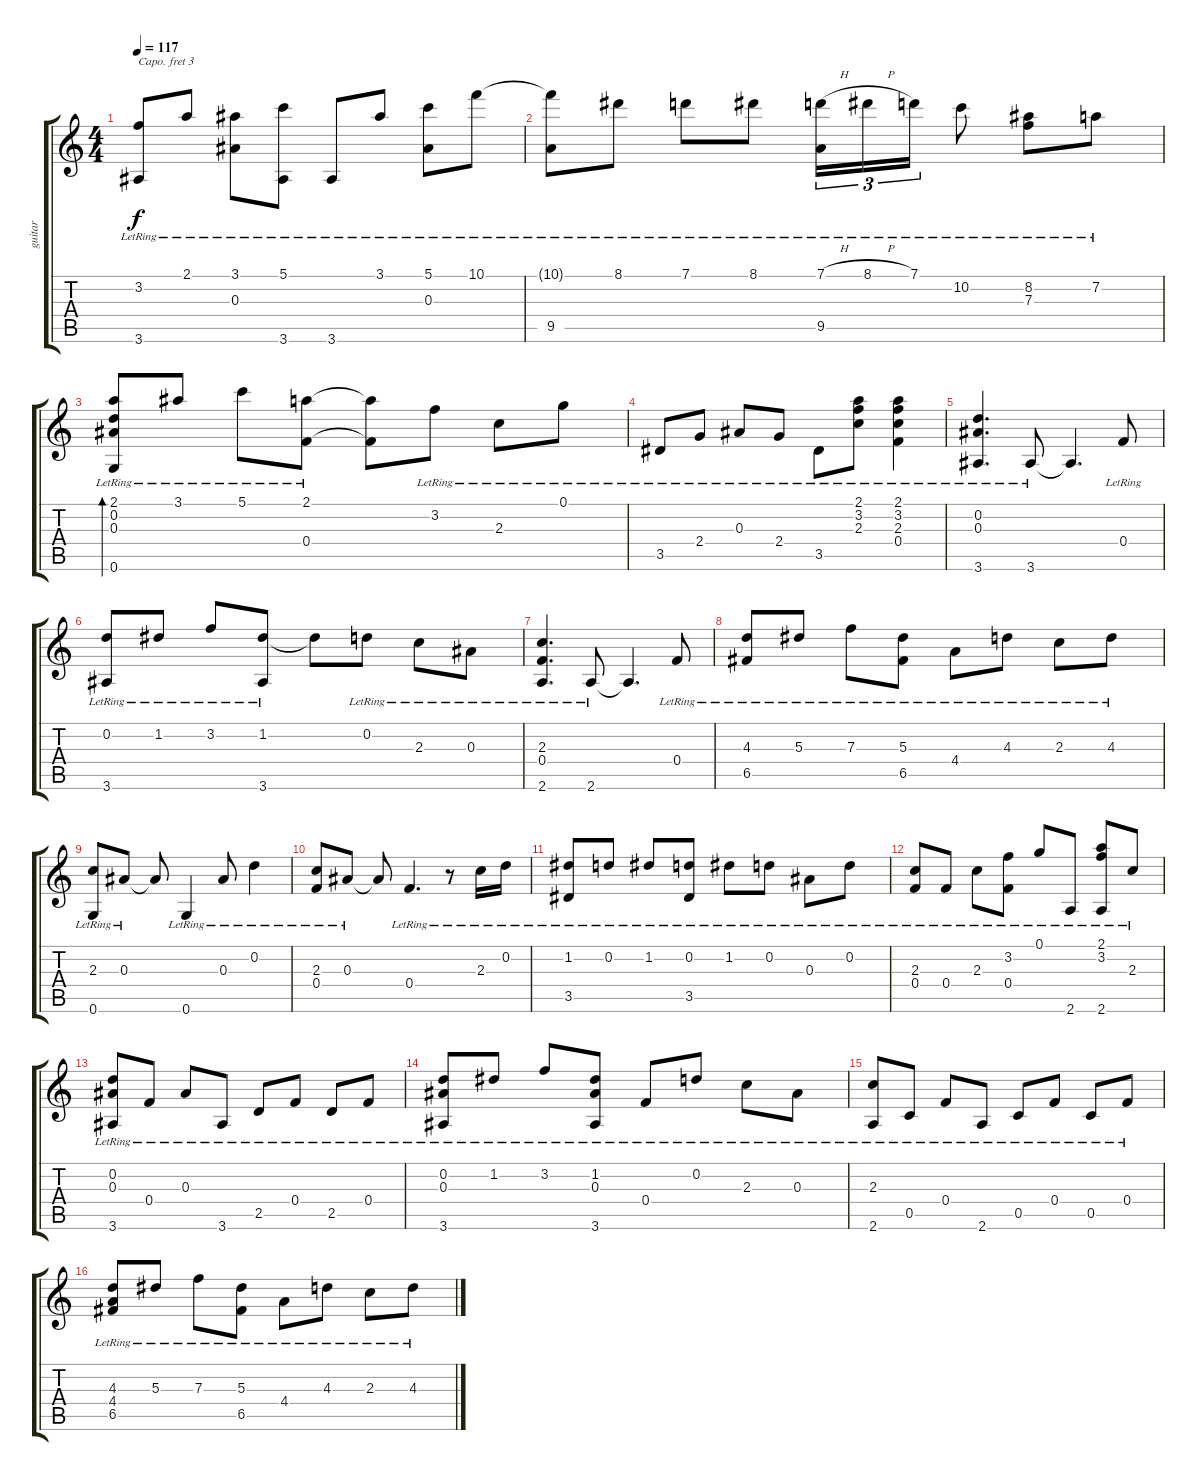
\track ("guitar" "guitar") {instrument acousticguitarnylon}
\staff {score tabs}
\capo 3
\tuning (E4 B3 G3 D3 A2 E2) {hide}
\ts (4 4)
\tempo 117
\clef g2
\ks c
(3.2{lr} 3.6{lr}).8{dy f instrument acousticguitarnylon} 2.1{lr}.8 (3.1{lr} 0.3{lr}).8 (5.1{lr} 3.6{lr}).8 3.6{lr}.8 3.1{lr}.8 (5.1{lr} 0.3{lr}).8 10.1{lr}.8 |
(10.1{t} 9.5{lr}).8 8.1{lr}.8 7.1{lr}.8 8.1{lr}.8 (7.1{h lr} 9.5{lr}).16{tu (3 2)} 8.1{h lr}.16{tu (3 2)} 7.1{lr}.16{tu (3 2)} 10.2{lr}.8 (8.2{lr} 7.3{lr}).8 7.2{lr}.8 |
(2.1{lr} 0.2{lr} 0.3{lr} 0.6{lr}).8{bd 120} 3.1{lr}.8 5.1{lr}.8 (2.1{lr} 0.4{lr}).8 (2.1{t} 0.4{t}).8 3.2{lr}.8 2.3{lr}.8 0.1{lr}.8 |
3.5{lr}.8 2.4{lr}.8 0.3{lr}.8 2.4{lr}.8 3.5{lr}.8 (2.1{lr} 3.2{lr} 2.3{lr}).8 (2.1{lr} 3.2{lr} 2.3{lr} 0.4{lr}).4 |
(0.2{lr} 0.3{lr} 3.6{lr}).4{d} 3.6{lr}.8 3.6{t}.4{d} 0.4{lr}.8 |
(0.2{lr} 3.6{lr}).8 1.2{lr}.8 3.2{lr}.8 (1.2{lr} 3.6{lr}).8 1.2{t}.8 0.2{lr}.8 2.3{lr}.8 0.3{lr}.8 |
(2.3{lr} 0.4{lr} 2.6{lr}).4{d} 2.6{lr}.8 2.6{t}.4{d} 0.4{lr}.8 |
(4.3{lr} 6.5{lr}).8 5.3{lr}.8 7.3{lr}.8 (5.3{lr} 6.5{lr}).8 4.4{lr}.8 4.3{lr}.8 2.3{lr}.8 4.3{lr}.8 |
(2.3{lr} 0.6{lr}).8 0.3{lr}.8 0.3{t}.8 0.6{lr}.4 0.3{lr}.8 0.2{lr}.4 |
(2.3{lr} 0.4{lr}).8 0.3{lr}.8 0.3{t}.8 0.4{lr}.4{d} r.8 2.3{lr}.16 0.2{lr}.16 |
(1.2{lr} 3.5{lr}).8 0.2{lr}.8 1.2{lr}.8 (0.2{lr} 3.5{lr}).8 1.2{lr}.8 0.2{lr}.8 0.3{lr}.8 0.2{lr}.8 |
(2.3{lr} 0.4{lr}).8 0.4{lr}.8 2.3{lr}.8 (3.2{lr} 0.4{lr}).8 0.1{lr}.8 2.6{lr}.8 (2.1{lr} 3.2{lr} 2.6{lr}).8 2.3{lr}.8 |
(0.2{lr} 0.3{lr} 3.6{lr}).8 0.4{lr}.8 0.3{lr}.8 3.6{lr}.8 2.5{lr}.8 0.4{lr}.8 2.5{lr}.8 0.4{lr}.8 |
(0.2{lr} 0.3{lr} 3.6{lr}).8 1.2{lr}.8 3.2{lr}.8 (1.2{lr} 0.3{lr} 3.6{lr}).8 0.4{lr}.8 0.2{lr}.8 2.3{lr}.8 0.3{lr}.8 |
(2.3{lr} 2.6{lr}).8 0.5{lr}.8 0.4{lr}.8 2.6{lr}.8 0.5{lr}.8 0.4{lr}.8 0.5{lr}.8 0.4{lr}.8 |
(4.3{lr} 4.4{lr} 6.5{lr}).8 5.3{lr}.8 7.3{lr}.8 (5.3{lr} 6.5{lr}).8 4.4{lr}.8 4.3{lr}.8 2.3{lr}.8 4.3{lr}.8
